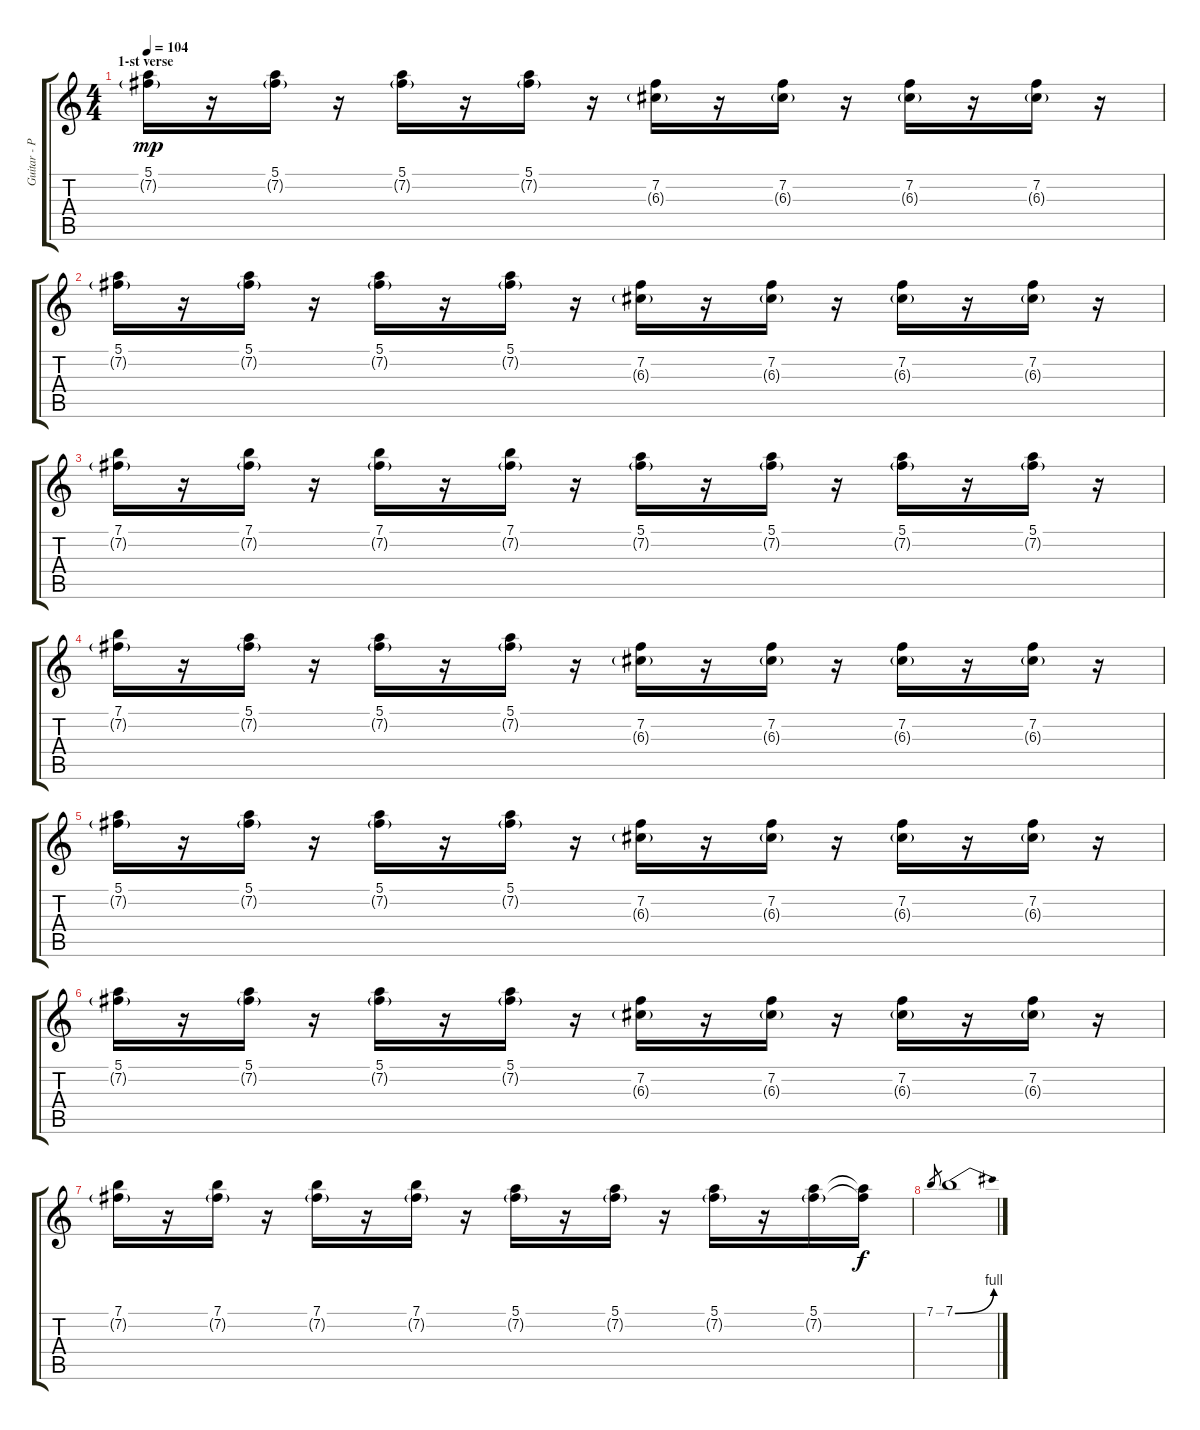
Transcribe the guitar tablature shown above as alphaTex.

\track ("Guitar - Peter Hayes" "Guitar - P") {instrument distortionguitar}
\staff {score tabs}
\tuning (E4 B3 G3 D3 A2 E2) {hide}
\ts (4 4)
\section ("" "1-st verse")
\tempo 104
\clef g2
\ks c
(5.1 7.2{g}).16{dy mp} r.16 (5.1 7.2{g}).16 r.16 (5.1 7.2{g}).16 r.16 (5.1 7.2{g}).16 r.16 (7.2 6.3{g}).16 r.16 (7.2 6.3{g}).16 r.16 (7.2 6.3{g}).16 r.16 (7.2 6.3{g}).16 r.16 |
(5.1 7.2{g}).16 r.16 (5.1 7.2{g}).16 r.16 (5.1 7.2{g}).16 r.16 (5.1 7.2{g}).16 r.16 (7.2 6.3{g}).16 r.16 (7.2 6.3{g}).16 r.16 (7.2 6.3{g}).16 r.16 (7.2 6.3{g}).16 r.16 |
(7.1 7.2{g}).16 r.16 (7.1 7.2{g}).16 r.16 (7.1 7.2{g}).16 r.16 (7.1 7.2{g}).16 r.16 (5.1 7.2{g}).16 r.16 (5.1 7.2{g}).16 r.16 (5.1 7.2{g}).16 r.16 (5.1 7.2{g}).16 r.16 |
(7.1 7.2{g}).16 r.16 (5.1 7.2{g}).16 r.16 (5.1 7.2{g}).16 r.16 (5.1 7.2{g}).16 r.16 (7.2 6.3{g}).16 r.16 (7.2 6.3{g}).16 r.16 (7.2 6.3{g}).16 r.16 (7.2 6.3{g}).16 r.16 |
(5.1 7.2{g}).16 r.16 (5.1 7.2{g}).16 r.16 (5.1 7.2{g}).16 r.16 (5.1 7.2{g}).16 r.16 (7.2 6.3{g}).16 r.16 (7.2 6.3{g}).16 r.16 (7.2 6.3{g}).16 r.16 (7.2 6.3{g}).16 r.16 |
(5.1 7.2{g}).16 r.16 (5.1 7.2{g}).16 r.16 (5.1 7.2{g}).16 r.16 (5.1 7.2{g}).16 r.16 (7.2 6.3{g}).16 r.16 (7.2 6.3{g}).16 r.16 (7.2 6.3{g}).16 r.16 (7.2 6.3{g}).16 r.16 |
(7.1 7.2{g}).16 r.16 (7.1 7.2{g}).16 r.16 (7.1 7.2{g}).16 r.16 (7.1 7.2{g}).16 r.16 (5.1 7.2{g}).16 r.16 (5.1 7.2{g}).16 r.16 (5.1 7.2{g}).16 r.16 (5.1 7.2{g}).16 (5.1{t} 7.2{t}).16{dy f} |
7.1.8{gr} 7.1{be (bend 0 0 60 4)}.1
